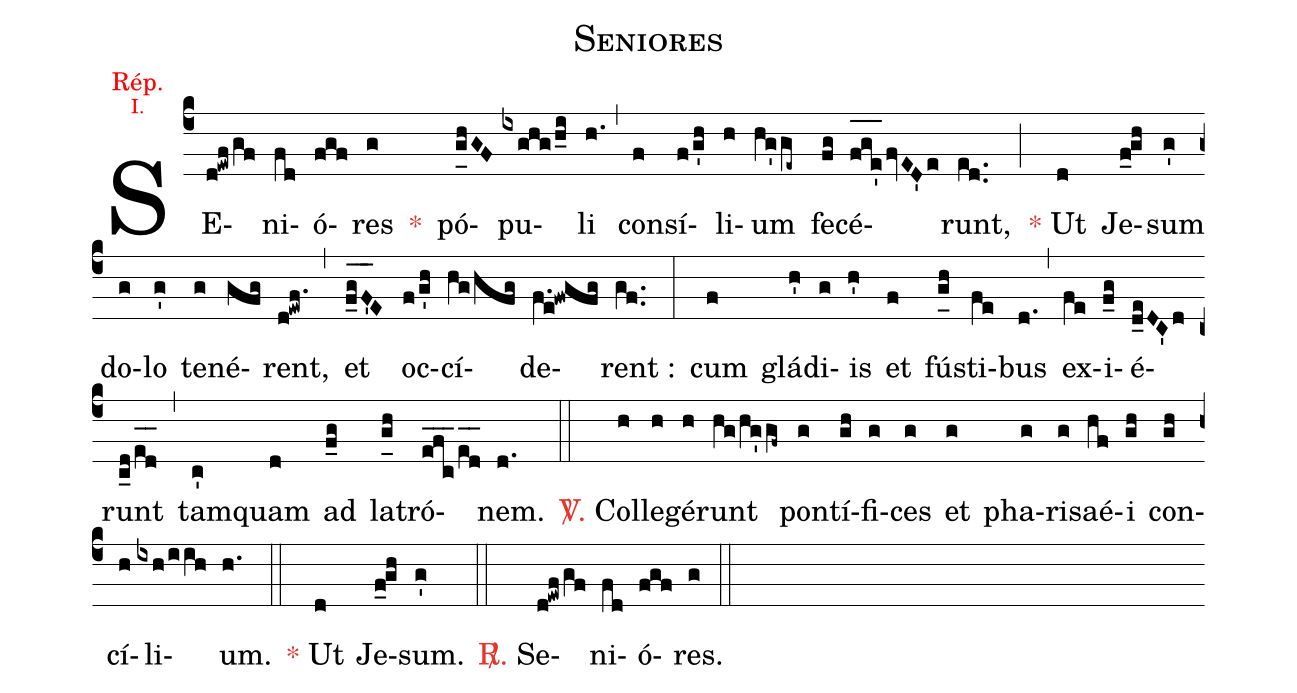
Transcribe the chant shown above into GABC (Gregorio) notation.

name:Seniores;
office-part:Responsorium;
annotation: {\color{red}\footnotesize Rép.};
annotation: {\color{red}\scriptsize I.};
%%
(c4) SE(d!ewf/gf)ni(fd)ó(fgf)res(g) <c>*</c>() pó(g_[uh:l]hGF)pu(ixghg/h_i)li(h.) (,) con(f)sí(f/g'h)li(h)um(hg'ge~) fe(fg)cé(f_[oh:h]g_[oh:h]e'_[oh:h]/fvED'e)runt,(ed..) (;) <c>*</c> Ut(d) Je(f_0!gh)sum(g') do(g)lo(g') te(g)né(gfg)rent,(d!ewf.) (,) et(f_0g_[oh:h]F'_[oh:h]E) oc(f/g'h)cí(hg/hfg)de(f.e!fwgfg)rent :(gf..) (:) cum(f) glá(h')di(g)is(h') et(f) fú(g_[uh:l]h)sti(fe)bus(d.) (,) ex(fe)i(f_g)é(d_eDC'd)runt(c_d/e_[oh:h]d_[oh:h]) (,) tam(c')quam(d) ad(f_g) la(g_[uh:l]h)tró(e_f_c_2/e_[oh:h]d_[oh:h])nem.(d.) (::)
<c><sp>V/</sp>.</c> Col(h)le(h)gé(h)runt(hg/hg'gf~) pon(g)tí(gh)fi(g)ces(g) et(g) pha(g)ri(g)saé(hf)i(gh) con(gh)cí(h)li(ixh/iih)um.(h.) (::) <c>*</c> Ut(d) Je(f_0!gh)sum.(g') (::) <c><sp>R/</sp>.</c> Se(d!ewf/gf)ni(fd)ó(fgf)res.(g) (::)
